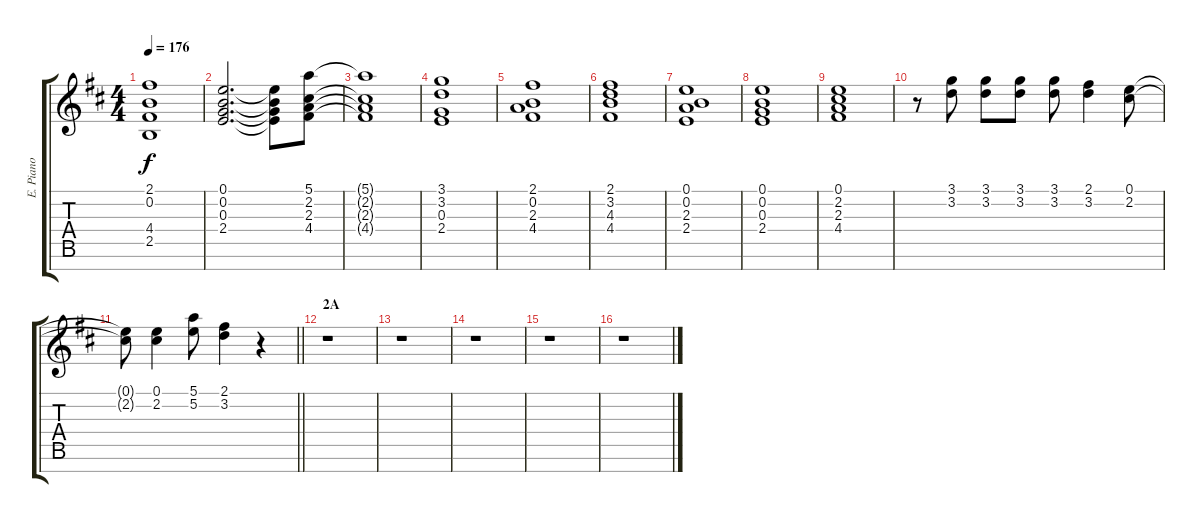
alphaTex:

\track ("E. Piano" "E. Piano") {instrument acousticgrandpiano}
\staff {score tabs}
\tuning (E5 B4 G4 D4 A3 E3 B2) {hide}
\ts (4 4)
\tempo 176
\clef g2
\ks d
(2.1{t} 0.2{t} 4.4{t} 2.5{t}).1{dy f} |
(0.1 0.2 0.3 2.4).2{d} (0.1{t} 0.2{t} 0.3{t} 2.4{t}).8 (5.1 2.2 2.3 4.4).8 |
(5.1{t} 2.2{t} 2.3{t} 4.4{t}).1 |
(3.1 3.2 0.3 2.4).1 |
(2.1 0.2 2.3 4.4).1 |
(2.1 3.2 4.3 4.4).1 |
(0.1 0.2 2.3 2.4).1 |
(0.1 0.2 0.3 2.4).1 |
(0.1 2.2 2.3 4.4).1 |
r.8 (3.1 3.2).8 (3.1 3.2).8 (3.1 3.2).8 (3.1 3.2).8 (2.1 3.2).4 (0.1 2.2).8 |
\barLineRight lightlight
(0.1{t} 2.2{t}).8 (0.1 2.2).4 (5.1 5.2).8 (2.1 3.2).4 r.4 |
\section ("" "2A")
r.1 |
r.1 |
r.1 |
r.1 |
r.1
